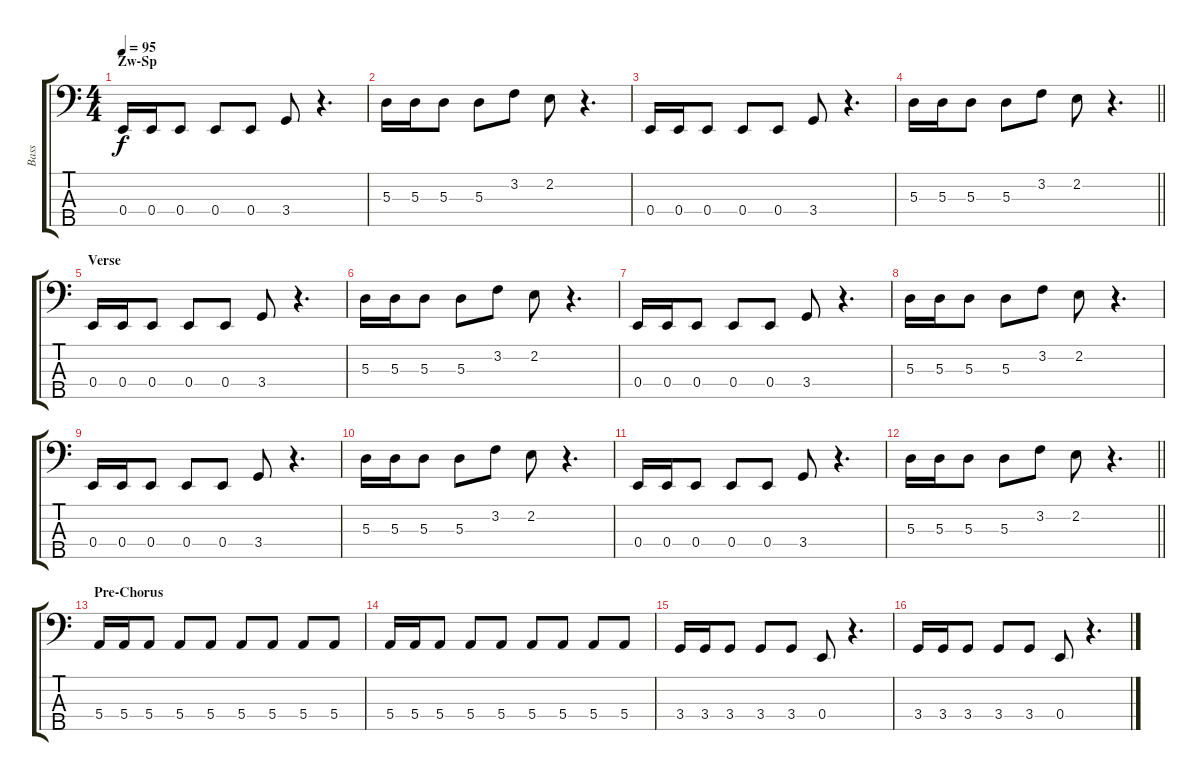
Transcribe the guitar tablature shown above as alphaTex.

\track ("Bass" "Bass") {instrument electricbassfinger}
\staff {score tabs}
\tuning (G2 D2 A1 E1 B0) {hide}
\ts (4 4)
\section ("" "Zw-Sp")
\tempo 95
\clef f4
\ks c
0.4.16{dy f} 0.4.16 0.4.8 0.4.8 0.4.8 3.4.8 r.4{d} |
5.3.16 5.3.16 5.3.8 5.3.8 3.2.8 2.2.8 r.4{d} |
0.4.16 0.4.16 0.4.8 0.4.8 0.4.8 3.4.8 r.4{d} |
\barLineRight lightlight
5.3.16 5.3.16 5.3.8 5.3.8 3.2.8 2.2.8 r.4{d} |
\section ("" "Verse")
0.4.16 0.4.16 0.4.8 0.4.8 0.4.8 3.4.8 r.4{d} |
5.3.16 5.3.16 5.3.8 5.3.8 3.2.8 2.2.8 r.4{d} |
0.4.16 0.4.16 0.4.8 0.4.8 0.4.8 3.4.8 r.4{d} |
5.3.16 5.3.16 5.3.8 5.3.8 3.2.8 2.2.8 r.4{d} |
0.4.16 0.4.16 0.4.8 0.4.8 0.4.8 3.4.8 r.4{d} |
5.3.16 5.3.16 5.3.8 5.3.8 3.2.8 2.2.8 r.4{d} |
0.4.16 0.4.16 0.4.8 0.4.8 0.4.8 3.4.8 r.4{d} |
\barLineRight lightlight
5.3.16 5.3.16 5.3.8 5.3.8 3.2.8 2.2.8 r.4{d} |
\section ("" "Pre-Chorus")
5.4.16 5.4.16 5.4.8 5.4.8 5.4.8 5.4.8 5.4.8 5.4.8 5.4.8 |
5.4.16 5.4.16 5.4.8 5.4.8 5.4.8 5.4.8 5.4.8 5.4.8 5.4.8 |
3.4.16 3.4.16 3.4.8 3.4.8 3.4.8 0.4.8 r.4{d} |
3.4.16 3.4.16 3.4.8 3.4.8 3.4.8 0.4.8 r.4{d}
